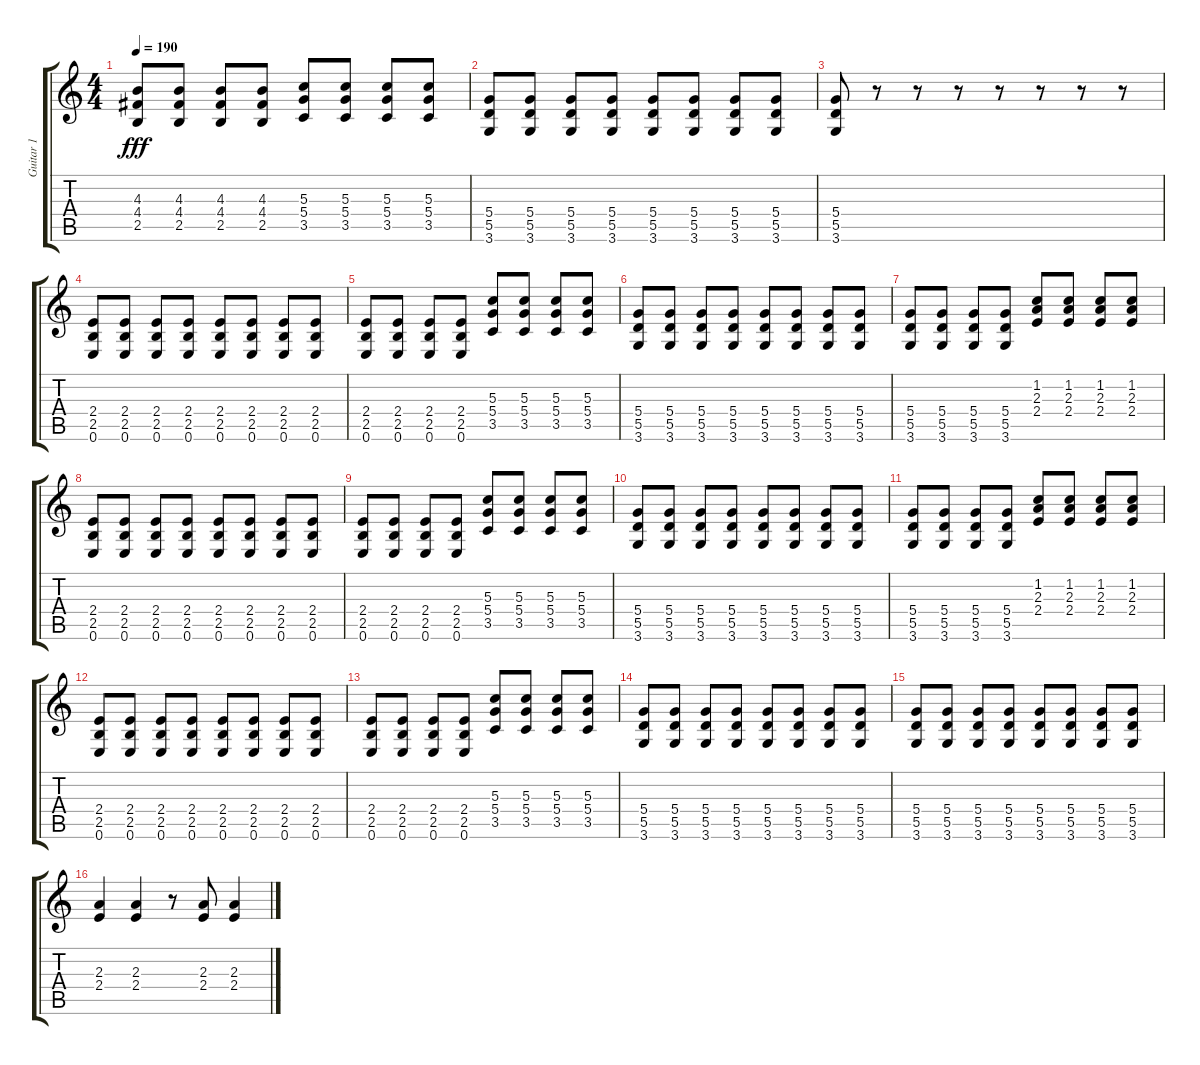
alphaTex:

\track ("Guitar 1" "Guitar 1") {instrument overdrivenguitar}
\staff {score tabs}
\tuning (E4 B3 G3 D3 A2 E2) {hide}
\ts (4 4)
\tempo 190
\clef g2
\ks c
(4.3 4.4 2.5).8{dy fff} (4.3 4.4 2.5).8 (4.3 4.4 2.5).8 (4.3 4.4 2.5).8 (5.3 5.4 3.5).8 (5.3 5.4 3.5).8 (5.3 5.4 3.5).8 (5.3 5.4 3.5).8 |
(5.4 5.5 3.6).8 (5.4 5.5 3.6).8 (5.4 5.5 3.6).8 (5.4 5.5 3.6).8 (5.4 5.5 3.6).8 (5.4 5.5 3.6).8 (5.4 5.5 3.6).8 (5.4 5.5 3.6).8 |
(5.4 5.5 3.6).8 r.8 r.8 r.8 r.8 r.8 r.8 r.8 |
(2.4 2.5 0.6).8 (2.4 2.5 0.6).8 (2.4 2.5 0.6).8 (2.4 2.5 0.6).8 (2.4 2.5 0.6).8 (2.4 2.5 0.6).8 (2.4 2.5 0.6).8 (2.4 2.5 0.6).8 |
(2.4 2.5 0.6).8 (2.4 2.5 0.6).8 (2.4 2.5 0.6).8 (2.4 2.5 0.6).8 (5.3 5.4 3.5).8 (5.3 5.4 3.5).8 (5.3 5.4 3.5).8 (5.3 5.4 3.5).8 |
(5.4 5.5 3.6).8 (5.4 5.5 3.6).8 (5.4 5.5 3.6).8 (5.4 5.5 3.6).8 (5.4 5.5 3.6).8 (5.4 5.5 3.6).8 (5.4 5.5 3.6).8 (5.4 5.5 3.6).8 |
(5.4 5.5 3.6).8 (5.4 5.5 3.6).8 (5.4 5.5 3.6).8 (5.4 5.5 3.6).8 (1.2 2.3 2.4).8 (1.2 2.3 2.4).8 (1.2 2.3 2.4).8 (1.2 2.3 2.4).8 |
(2.4 2.5 0.6).8 (2.4 2.5 0.6).8 (2.4 2.5 0.6).8 (2.4 2.5 0.6).8 (2.4 2.5 0.6).8 (2.4 2.5 0.6).8 (2.4 2.5 0.6).8 (2.4 2.5 0.6).8 |
(2.4 2.5 0.6).8 (2.4 2.5 0.6).8 (2.4 2.5 0.6).8 (2.4 2.5 0.6).8 (5.3 5.4 3.5).8 (5.3 5.4 3.5).8 (5.3 5.4 3.5).8 (5.3 5.4 3.5).8 |
(5.4 5.5 3.6).8 (5.4 5.5 3.6).8 (5.4 5.5 3.6).8 (5.4 5.5 3.6).8 (5.4 5.5 3.6).8 (5.4 5.5 3.6).8 (5.4 5.5 3.6).8 (5.4 5.5 3.6).8 |
(5.4 5.5 3.6).8 (5.4 5.5 3.6).8 (5.4 5.5 3.6).8 (5.4 5.5 3.6).8 (1.2 2.3 2.4).8 (1.2 2.3 2.4).8 (1.2 2.3 2.4).8 (1.2 2.3 2.4).8 |
(2.4 2.5 0.6).8 (2.4 2.5 0.6).8 (2.4 2.5 0.6).8 (2.4 2.5 0.6).8 (2.4 2.5 0.6).8 (2.4 2.5 0.6).8 (2.4 2.5 0.6).8 (2.4 2.5 0.6).8 |
(2.4 2.5 0.6).8 (2.4 2.5 0.6).8 (2.4 2.5 0.6).8 (2.4 2.5 0.6).8 (5.3 5.4 3.5).8 (5.3 5.4 3.5).8 (5.3 5.4 3.5).8 (5.3 5.4 3.5).8 |
(5.4 5.5 3.6).8 (5.4 5.5 3.6).8 (5.4 5.5 3.6).8 (5.4 5.5 3.6).8 (5.4 5.5 3.6).8 (5.4 5.5 3.6).8 (5.4 5.5 3.6).8 (5.4 5.5 3.6).8 |
(5.4 5.5 3.6).8 (5.4 5.5 3.6).8 (5.4 5.5 3.6).8 (5.4 5.5 3.6).8 (5.4 5.5 3.6).8 (5.4 5.5 3.6).8 (5.4 5.5 3.6).8 (5.4 5.5 3.6).8 |
(2.3 2.4).4 (2.3 2.4).4 r.8 (2.3 2.4).8 (2.3 2.4).4
